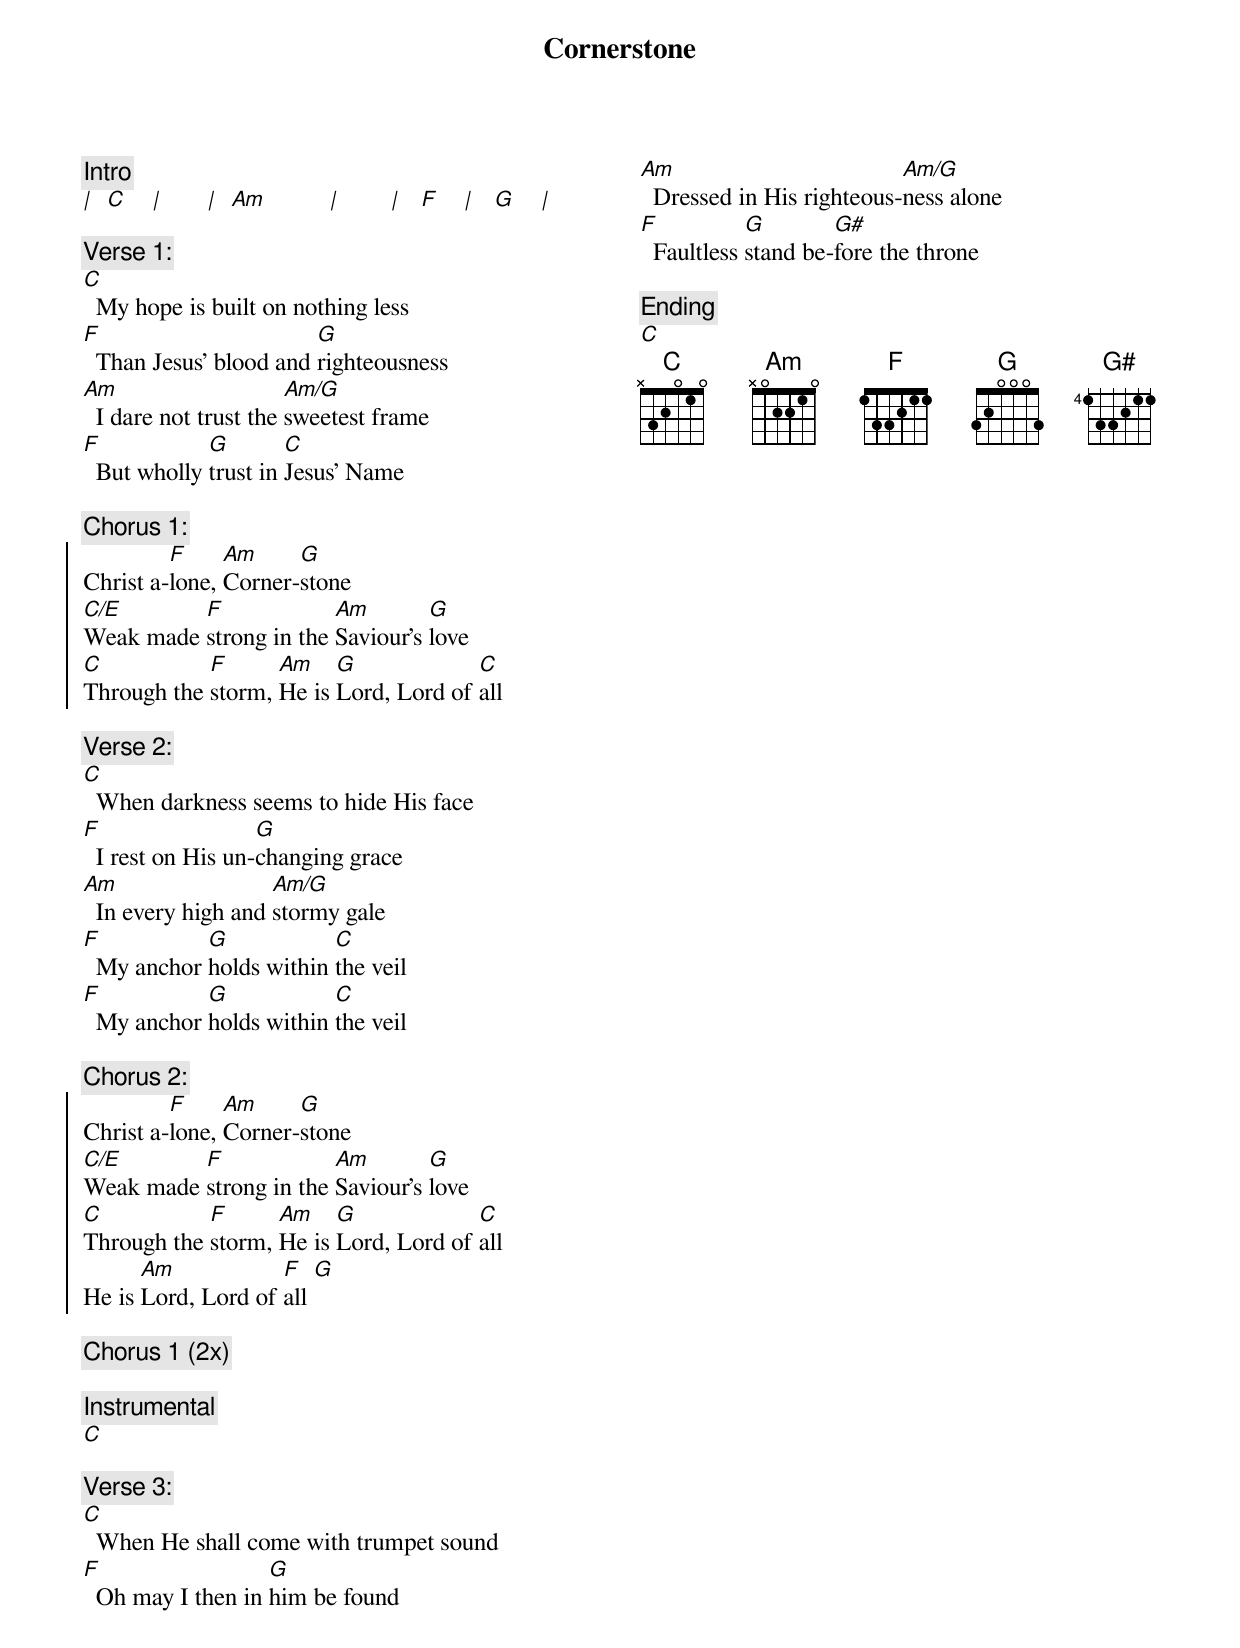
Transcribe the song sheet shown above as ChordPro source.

{t: Cornerstone}
{columns:2}
{c:Intro}
[|]  [C]    [|]       [|]  [Am]          [|]        [|]   [F]    [|]   [G]    [|]

{c:Verse 1:}
[C]  My hope is built on nothing less
[F]  Than Jesus' blood and [G]righteousness
[Am]  I dare not trust the [Am/G]sweetest frame
[F]  But wholly [G]trust in [C]Jesus' Name

{c:Chorus 1:}
{soc}
Christ a-[F]lone, [Am]Corner-[G]stone
[C/E]Weak made [F]strong in the [Am]Saviour's [G]love
[C]Through the [F]storm, [Am]He is [G]Lord, Lord of [C]all
{eoc}

{c:Verse 2:}
[C]  When darkness seems to hide His face
[F]  I rest on His un-[G]changing grace
[Am]  In every high and [Am/G]stormy gale
[F]  My anchor [G]holds within [C]the veil
[F]  My anchor [G]holds within [C]the veil

{c:Chorus 2:}
{soc}
Christ a-[F]lone, [Am]Corner-[G]stone
[C/E]Weak made [F]strong in the [Am]Saviour's [G]love
[C]Through the [F]storm, [Am]He is [G]Lord, Lord of [C]all
He is [Am]Lord, Lord of [F]all [G]
{eoc}

{c:Chorus 1 (2x)}

{c:Instrumental}
[C]

{c:Verse 3:}
[C]  When He shall come with trumpet sound
[F]  Oh may I then in [G]him be found
[Am]  Dressed in His righteous-[Am/G]ness alone
[F]  Faultless [G]stand be-[G#]fore the throne

{c:Ending}
[C]
